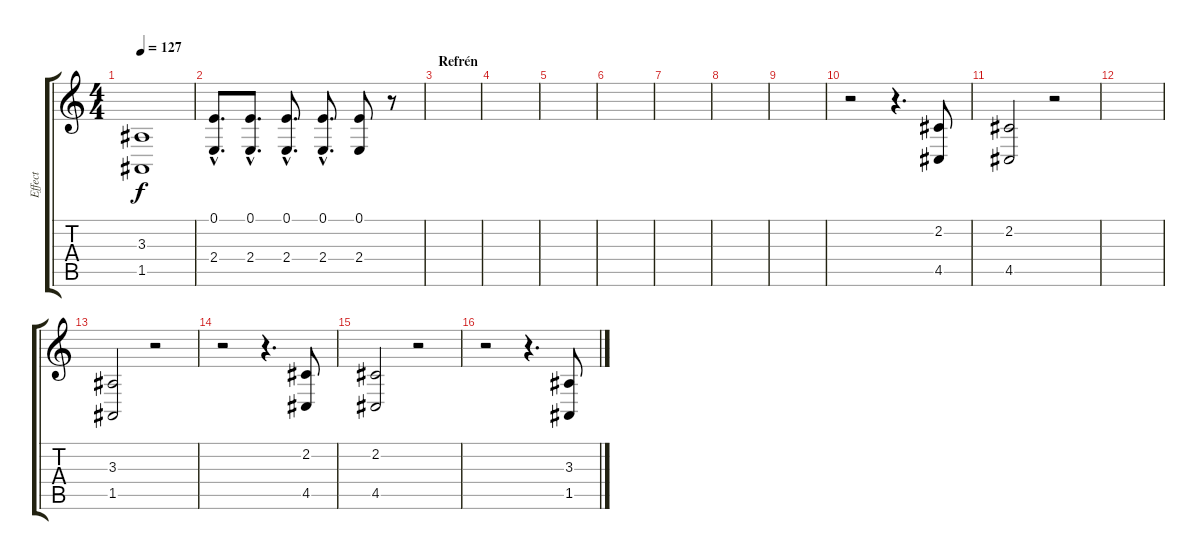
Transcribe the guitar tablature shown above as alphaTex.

\track ("Effect" "Effect") {instrument taikodrum}
\staff {score tabs}
\tuning (E4 B3 G3 D3 A2 E2) {hide}
\ts (4 4)
\tempo 127
\clef g2
\ks c
(3.3 1.5).1{dy f} |
(0.1{hac} 2.4{hac}).8{d} (0.1{hac} 2.4{hac}).8{d} (0.1{hac} 2.4{hac}).8{d} (0.1{hac} 2.4{hac}).8{d} (0.1 2.4).8 r.8 |
\section ("" "Refrén")
|
|
|
|
|
|
|
r.2{volume 12 instrument brasssection} r.4{d} (2.2 4.5).8 |
(2.2 4.5).2 r.2 |
|
(3.3 1.5).2 r.2 |
r.2 r.4{d} (2.2 4.5).8 |
(2.2 4.5).2 r.2 |
r.2 r.4{d} (3.3 1.5).8
